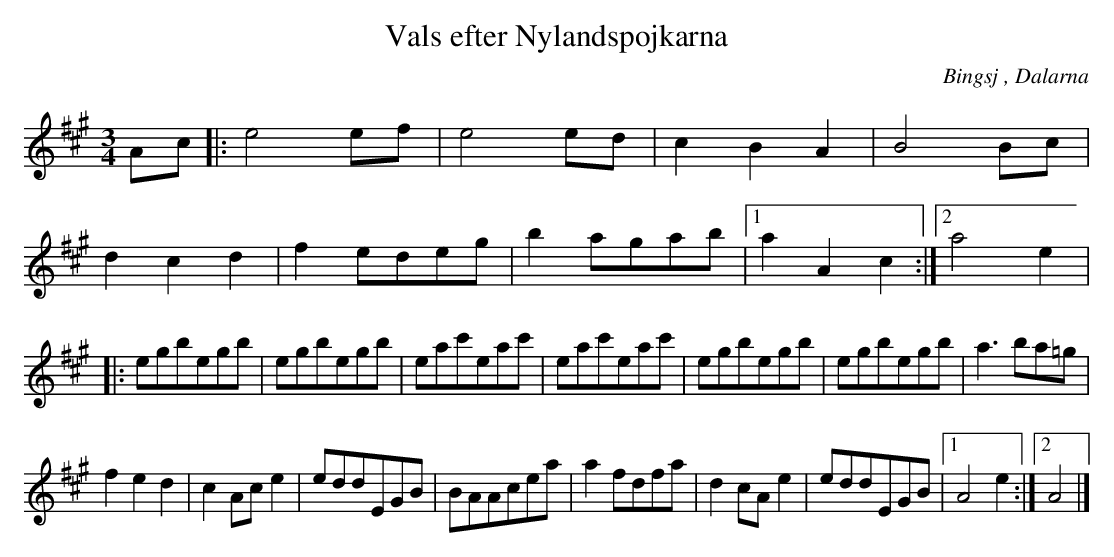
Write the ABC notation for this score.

X:1
T:Vals efter Nylandspojkarna
O:Bingsj , Dalarna
M:3/4
L:1/8
K:A
Ac|:e4ef|e4ed|c2B2A2|B4Bc|
d2c2d2|f2edeg|b2agab|1a2A2c2 :|2 a4e2|
|:egbegb|egbegb|eac'eac'|eac'eac'|egbegb|egbegb|a3ba=g|
f2e2d2|c2Ace2|eddEGB|BAAcea|a2fdfa|d2cAe2|eddEGB|1A4e2:|2A4|]
